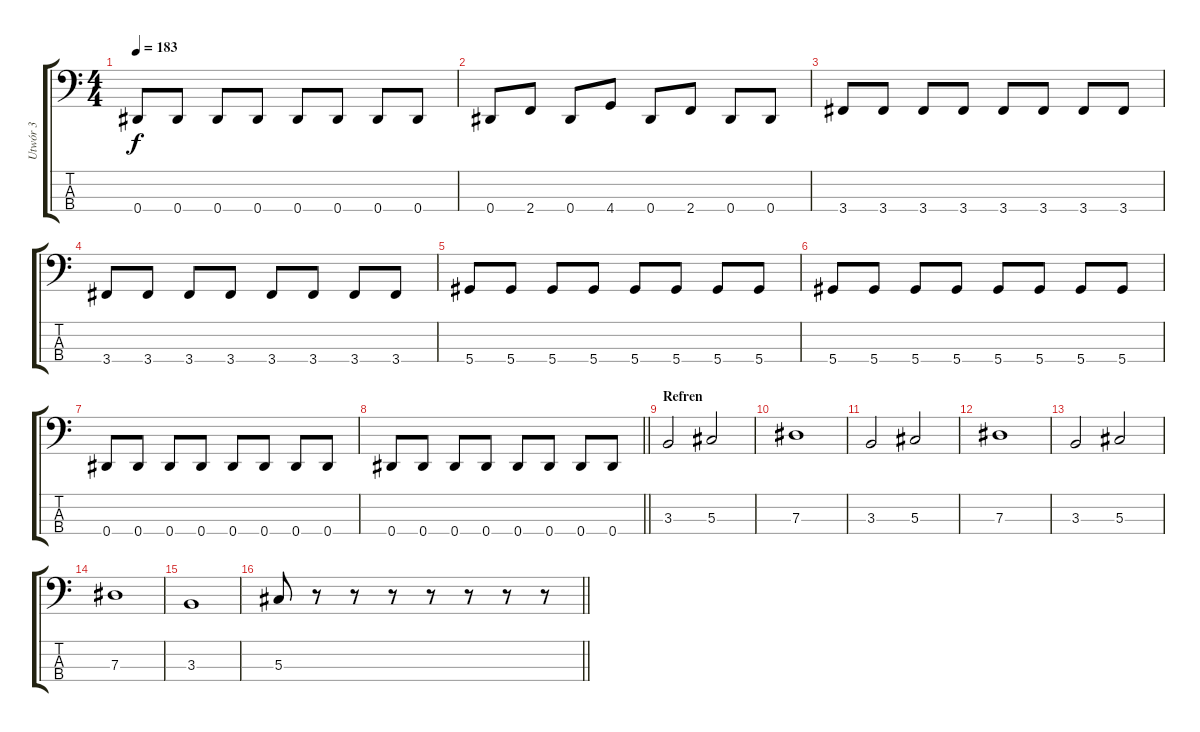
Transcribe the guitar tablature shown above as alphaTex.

\track ("Utwór 3" "Utwór 3") {instrument electricbasspick}
\staff {score tabs}
\tuning (Gb2 Db2 Ab1 Eb1) {hide}
\ts (4 4)
\tempo 183
\clef f4
\ks c
0.4.8{dy f} 0.4.8 0.4.8 0.4.8 0.4.8 0.4.8 0.4.8 0.4.8 |
0.4.8 2.4.8 0.4.8 4.4.8 0.4.8 2.4.8 0.4.8 0.4.8 |
3.4.8 3.4.8 3.4.8 3.4.8 3.4.8 3.4.8 3.4.8 3.4.8 |
3.4.8 3.4.8 3.4.8 3.4.8 3.4.8 3.4.8 3.4.8 3.4.8 |
5.4.8 5.4.8 5.4.8 5.4.8 5.4.8 5.4.8 5.4.8 5.4.8 |
5.4.8 5.4.8 5.4.8 5.4.8 5.4.8 5.4.8 5.4.8 5.4.8 |
0.4.8 0.4.8 0.4.8 0.4.8 0.4.8 0.4.8 0.4.8 0.4.8 |
\barLineRight lightlight
0.4.8 0.4.8 0.4.8 0.4.8 0.4.8 0.4.8 0.4.8 0.4.8 |
\section ("" "Refren")
3.3.2 5.3.2 |
7.3.1 |
3.3.2 5.3.2 |
7.3.1 |
3.3.2 5.3.2 |
7.3.1 |
3.3.1 |
\barLineRight lightlight
5.3.8 r.8 r.8 r.8 r.8 r.8 r.8 r.8
